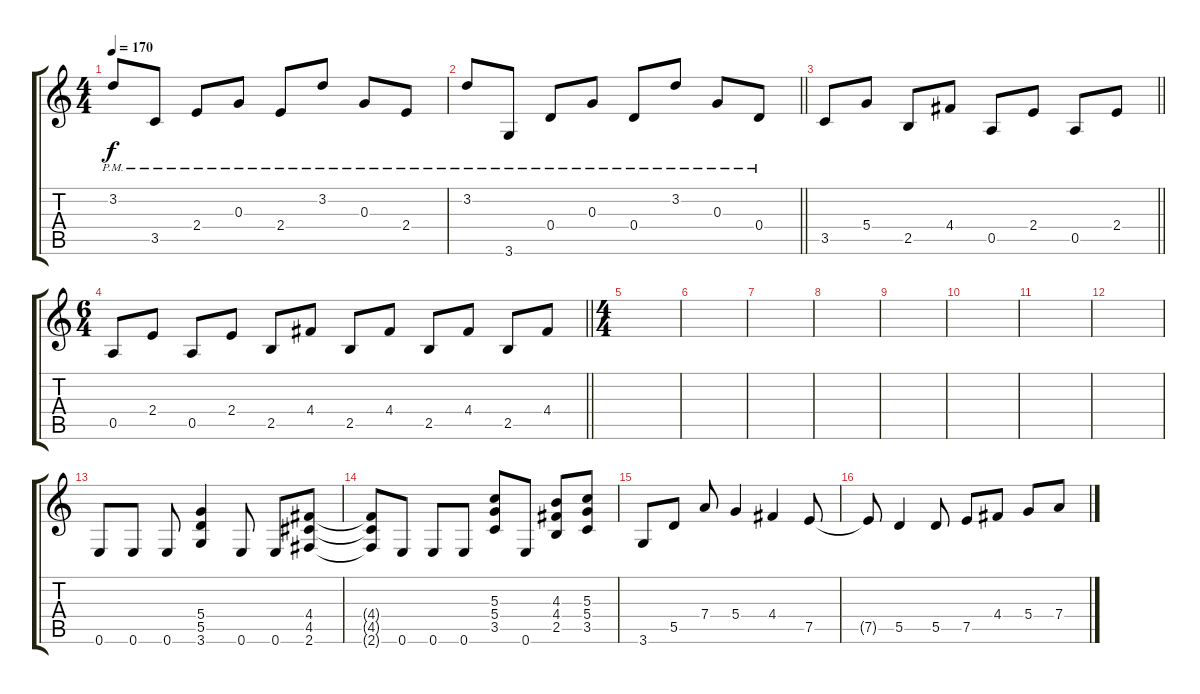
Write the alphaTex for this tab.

\track "" {instrument distortionguitar}
\staff {score tabs}
\tuning (E4 B3 G3 D3 A2 E2) {hide}
\ts (4 4)
\tempo 170
\clef g2
\ks c
3.2{pm}.8{dy f} 3.5{pm}.8 2.4{pm}.8 0.3{pm}.8 2.4{pm}.8 3.2{pm}.8 0.3{pm}.8 2.4{pm}.8 |
\barLineRight lightlight
3.2{pm}.8 3.6{pm}.8 0.4{pm}.8 0.3{pm}.8 0.4{pm}.8 3.2{pm}.8 0.3{pm}.8 0.4{pm}.8 |
\barLineRight lightlight
3.5.8 5.4.8 2.5.8 4.4.8 0.5.8 2.4.8 0.5.8 2.4.8 |
\ts (6 4)
\barLineRight lightlight
0.5.8 2.4.8 0.5.8 2.4.8 2.5.8 4.4.8 2.5.8 4.4.8 2.5.8 4.4.8 2.5.8 4.4.8 |
\ts (4 4)
\section ("" "")
|
|
|
|
|
|
|
|
0.6.8 0.6.8 0.6.8 (5.4 5.5 3.6).4 0.6.8 0.6.8 (4.4 4.5 2.6).8 |
(4.4{t} 4.5{t} 2.6{t}).8 0.6.8 0.6.8 0.6.8 (5.3 5.4 3.5).8 0.6.8 (4.3 4.4 2.5).8 (5.3 5.4 3.5).8 |
3.6.8 5.5.8 7.4.8 5.4.4 4.4.4 7.5.8 |
7.5{t}.8 5.5.4 5.5.8 7.5.8 4.4.8 5.4.8 7.4.8
